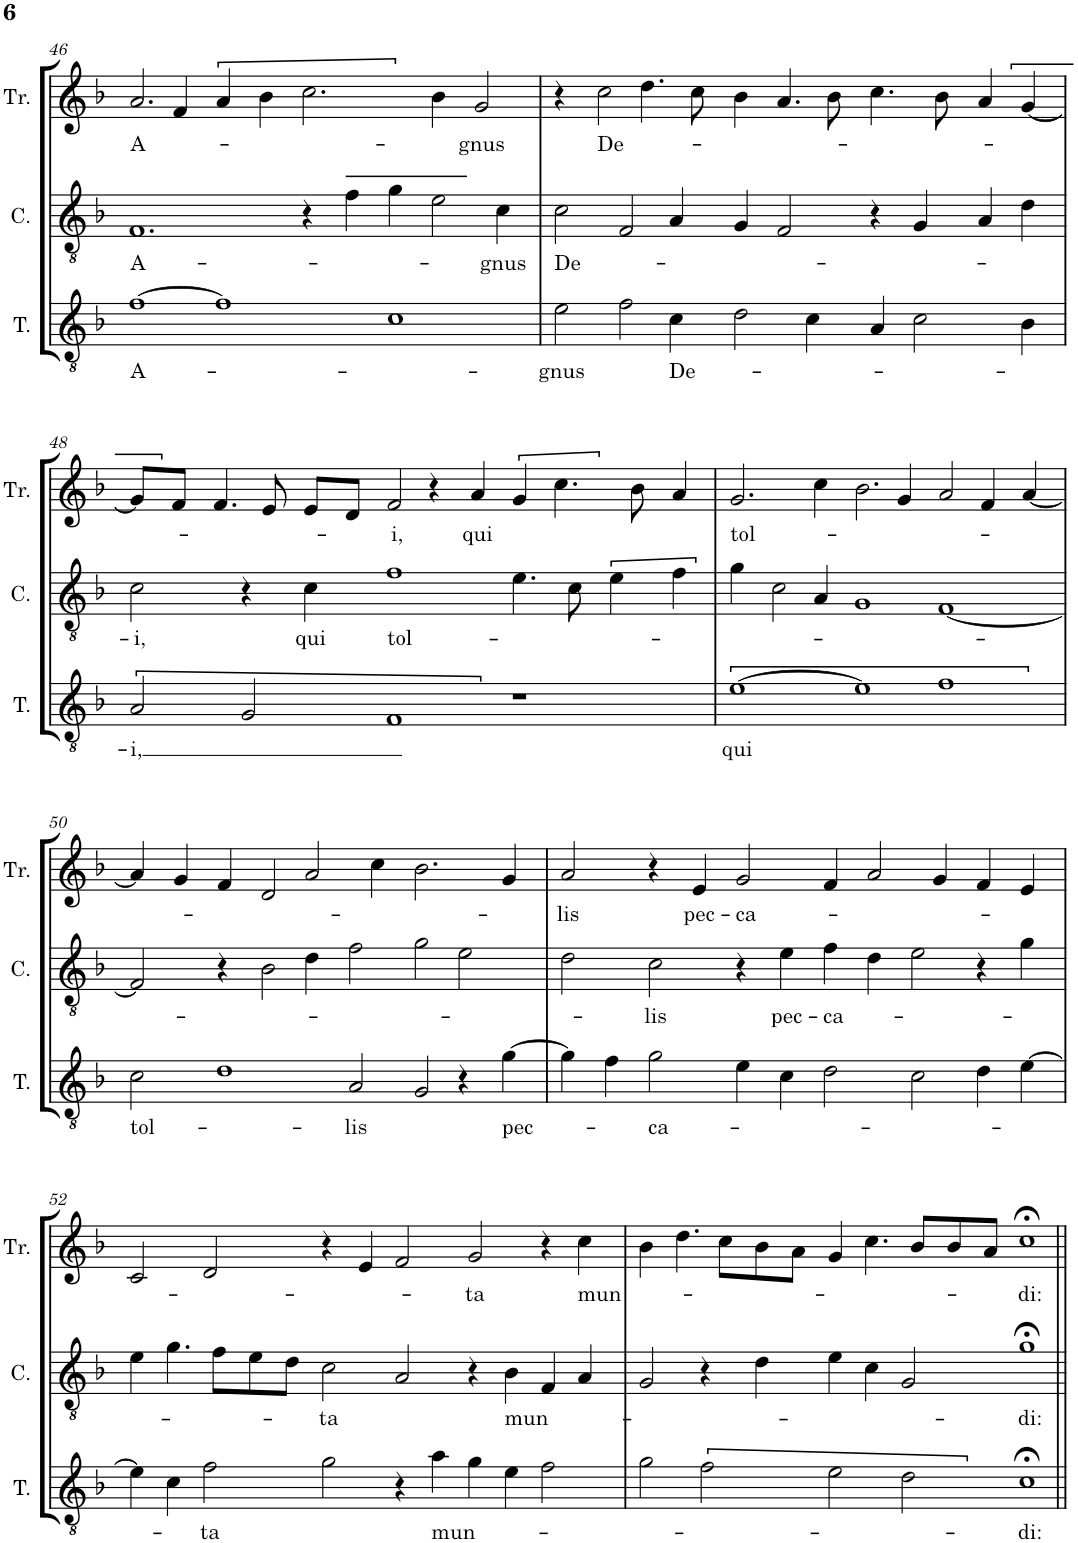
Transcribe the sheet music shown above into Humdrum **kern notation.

**kern	**text	**kern	**text	**kern	**text
*part3	*part3	*part2	*part2	*part1	*part1
*staff3	*staff3	*staff2	*staff2	*staff1	*staff1
*I"Tenor	*	*I"Contra	*	*I"Triplex	*
*I'T.	*	*I'C.	*	*I'Tr.	*
!!LO:PB:g=z
*clefGv2	*	*clefGv2	*	*clefG2	*
*k[b-]	*	*k[b-]	*	*k[b-]	*
*M6/2	*	*M6/2	*	*M6/2	*
=46	=46	=46	=46	=46	=46
!	!LO:LY:b	!	!LO:LY:b	!	!LO:LY:b
[1f	A-	1.F	A-	2.a/	A-
.	.	.	.	4f/	.
1f]	.	.	.	4a/	.
.	.	.	.	4b-\	.
.	.	4r	.	2.cc\	.
.	.	4f\	.	.	.
1c	.	4g\	.	.	.
.	.	2e\	.	4b-\	.
!	!	!	!	!	!LO:LY:b
.	.	.	.	2g/	-gnus
!	!	!	!LO:LY:b	!	!
.	.	4c\	-gnus	.	.
=47	=47	=47	=47	=47	=47
!	!LO:LY:b	!	!LO:LY:b	!	!
2e\	-gnus	2c\	De-	4r	.
!	!	!	!	!	!LO:LY:b
.	.	.	.	2cc\	De-
2f\	.	2F/	.	.	.
.	.	.	.	4.dd\	.
!	!LO:LY:b	!	!	!	!
4c\	De-	4A/	.	.	.
.	.	.	.	8cc\	.
2d\	.	4G/	.	4b-\	.
.	.	2F/	.	4.a/	.
4c\	.	.	.	.	.
.	.	.	.	8b-\	.
4A/	.	4r	.	4.cc\	.
2c\	.	4G/	.	.	.
.	.	.	.	8b-\	.
.	.	4A/	.	4a/	.
4B-\	.	4d\	.	[4g/	.
!!LO:LB:g=z
=48	=48	=48	=48	=48	=48
!	!LO:LY:b	!	!LO:LY:b	!	!
2A/	-i,	2c\	-i,	8g/L]	.
.	.	.	.	8f/J	.
.	.	.	.	4.f/	.
2G/	.	4r	.	.	.
.	.	.	.	8e/	.
!	!	!	!LO:LY:b	!	!
.	.	4c\	qui	8e/L	.
.	.	.	.	8d/J	.
!	!	!	!LO:LY:b	!	!LO:LY:b
1F	.	1f	tol-	2f/	-i,
.	.	.	.	4r	.
!	!	!	!	!	!LO:LY:b
.	.	.	.	4a/	qui
1r	.	4.e\	.	4g/	.
.	.	.	.	4.cc\	.
.	.	8c\	.	.	.
.	.	4e\	.	.	.
.	.	.	.	8b-\	.
.	.	4f\	.	4a/	.
=49	=49	=49	=49	=49	=49
!	!LO:LY:b	!	!	!	!LO:LY:b
[1e	qui	4g\	.	2.g/	tol-
.	.	2c\	.	.	.
.	.	4A/	.	4cc\	.
1e]	.	1G	.	2.b-\	.
.	.	.	.	4g/	.
1f	.	[1F	.	2a/	.
.	.	.	.	4f/	.
.	.	.	.	[4a/	.
!!LO:LB:g=z
=50	=50	=50	=50	=50	=50
!	!LO:LY:b	!	!	!	!
2c\	tol-	2F/]	.	4a/]	.
.	.	.	.	4g/	.
1d	.	4r	.	4f/	.
.	.	2B-\	.	2d/	.
.	.	4d\	.	2a/	.
!	!LO:LY:b	!	!	!	!
2A/	-lis	2f\	.	.	.
.	.	.	.	4cc\	.
2G/	.	2g\	.	2.b-\	.
4r	.	2e\	.	.	.
!	!LO:LY:b	!	!	!	!
[4g\	pec-	.	.	4g/	.
=51	=51	=51	=51	=51	=51
!	!	!	!	!	!LO:LY:b
4g\]	.	2d\	.	2a/	-lis
4f\	.	.	.	.	.
!	!LO:LY:b	!	!LO:LY:b	!	!
2g\	-ca-	2c\	-lis	4r	.
!	!	!	!	!	!LO:LY:b
.	.	.	.	4e/	pec-
!	!	!	!	!	!LO:LY:b
4e\	.	4r	.	2g/	-ca-
!	!	!	!LO:LY:b	!	!
4c\	.	4e\	pec-	.	.
!	!	!	!LO:LY:b	!	!
2d\	.	4f\	-ca-	4f/	.
.	.	4d\	.	2a/	.
2c\	.	2e\	.	.	.
.	.	.	.	4g/	.
4d\	.	4r	.	4f/	.
[4e\	.	4g\	.	4e/	.
!!LO:LB:g=z
=52	=52	=52	=52	=52	=52
4e\]	.	4e\	.	2c/	.
4c\	.	4.g\	.	.	.
!	!LO:LY:b	!	!	!	!
2f\	-ta	.	.	2d/	.
.	.	8f\L	.	.	.
.	.	8e\	.	.	.
.	.	8d\J	.	.	.
!	!	!	!LO:LY:b	!	!
2g\	.	2c\	-ta	4r	.
.	.	.	.	4e/	.
4r	.	2A/	.	2f/	.
!	!LO:LY:b	!	!	!	!
4a\	mun-	.	.	.	.
!	!	!	!	!	!LO:LY:b
4g\	.	4r	.	2g/	-ta
!	!	!	!LO:LY:b	!	!
4e\	.	4B-\	mun-	.	.
2f\	.	4F/	.	4r	.
!	!	!	!	!	!LO:LY:b
.	.	4A/	.	4cc\	mun-
=53	=53	=53	=53	=53	=53
2g\	.	2G/	.	4b-\	.
.	.	.	.	4.dd\	.
2f\	.	4r	.	.	.
.	.	.	.	8cc\L	.
.	.	4d\	.	8b-\	.
.	.	.	.	8a\J	.
2e\	.	4e\	.	4g/	.
.	.	4c\	.	4.cc\	.
2d\	.	2G/	.	.	.
.	.	.	.	8b-/L	.
.	.	.	.	8b-/	.
.	.	.	.	8a/J	.
!	!LO:LY:b	!	!LO:LY:b	!	!LO:LY:b
1c;<	-di:	1g;<	-di:	1cc;<	-di:
=||	=||	=||	=||	=||	=||
*-	*-	*-	*-	*-	*-
